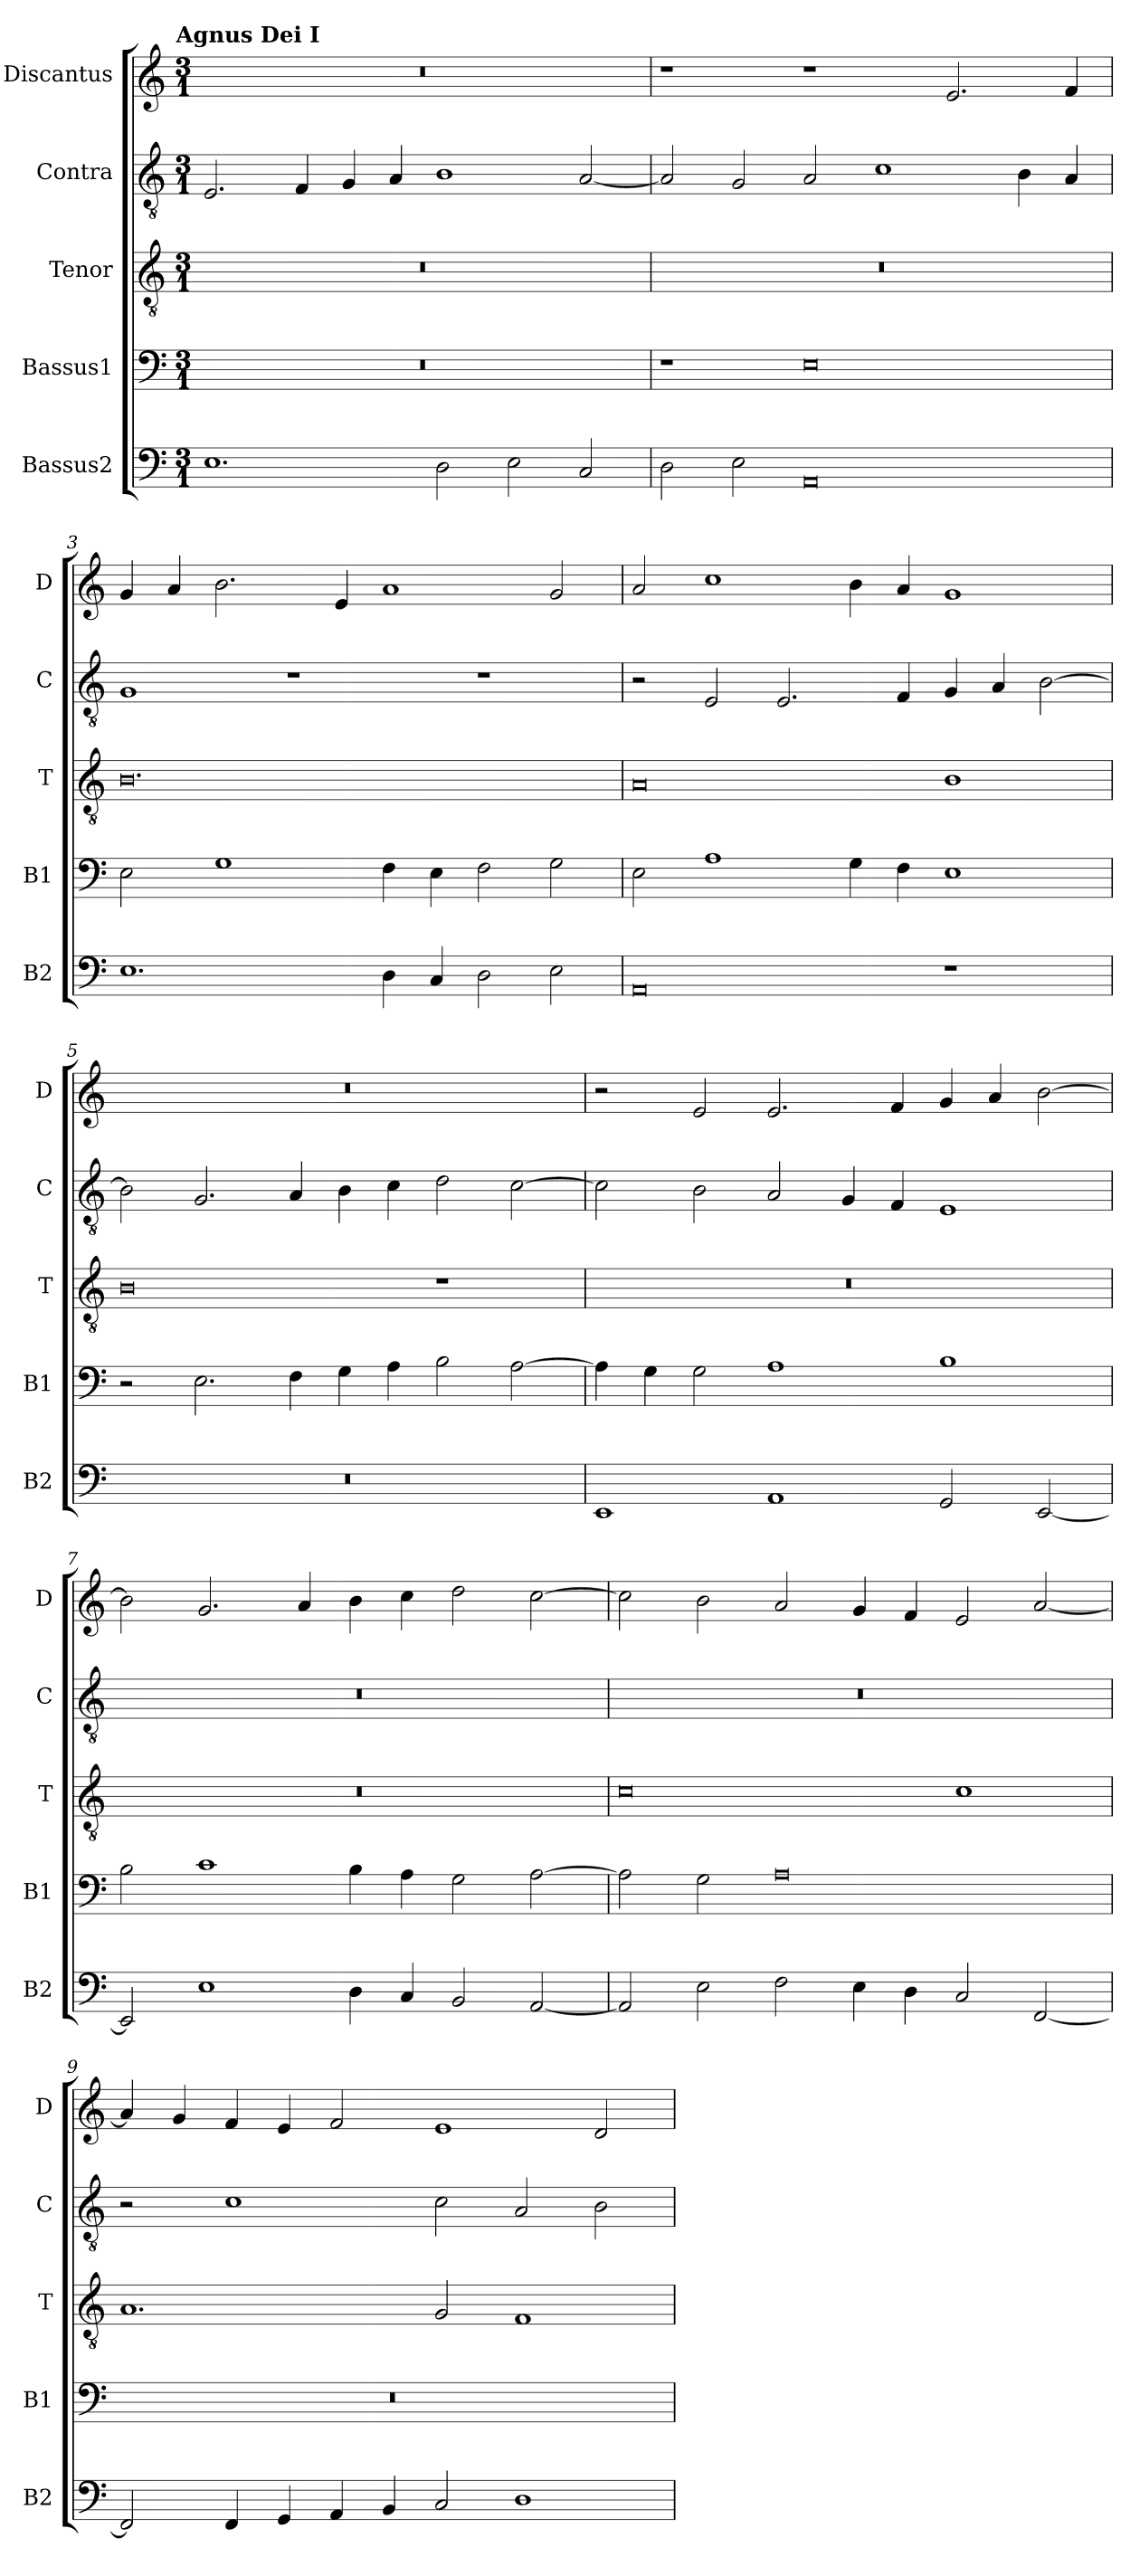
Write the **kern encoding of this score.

**kern	**kern	**kern	**kern	**kern
*part5	*part4	*part3	*part2	*part1
*staff5	*staff4	*staff3	*staff2	*staff1
*I"Bassus2	*I"Bassus1	*I"Tenor	*I"Contra	*I"Discantus
*I'B2	*I'B1	*I'T	*I'C	*I'D
*clefF4	*clefF4	*clefGv2	*clefGv2	*clefG2
*k[]	*k[]	*k[]	*k[]	*k[]
!!LO:TX:omd:t=Agnus Dei I
*M3/1	*M3/1	*M3/1	*M3/1	*M3/1
=1	=1	=1	=1	=1
1.E	0.r	0.r	2.E/	0.r
.	.	.	4F/	.
.	.	.	4G/	.
.	.	.	4A/	.
2D\	.	.	1B	.
2E\	.	.	.	.
2C/	.	.	[2A/	.
=2	=2	=2	=2	=2
2D\	1r	0.r	2A/]	1r
2E\	.	.	2G/	.
0AA	0E	.	2A/	1r
.	.	.	1c	.
.	.	.	.	2.e/
.	.	.	4B\	.
.	.	.	4A/	4f/
=3	=3	=3	=3	=3
1.E	2E\	0.B	1G	4g/
.	.	.	.	4a/
.	1G	.	.	2.b\
.	.	.	1r	.
.	.	.	.	4e/
4D\	4F\	.	.	1a
4C/	4E\	.	.	.
2D\	2F\	.	1r	.
2E\	2G\	.	.	2g/
=4	=4	=4	=4	=4
0AA	2E\	0A	2r	2a/
.	1A	.	2E/	1cc
.	.	.	2.E/	.
.	4G\	.	.	4b\
.	4F\	.	4F/	4a/
1r	1E	1B	4G/	1g
.	.	.	4A/	.
.	.	.	[2B\	.
=5	=5	=5	=5	=5
0.r	2r	0B	2B\]	0.r
.	2.E\	.	2.G/	.
.	4F\	.	4A/	.
.	4G\	.	4B\	.
.	4A\	.	4c\	.
.	2B\	1r	2d\	.
.	[2A\	.	[2c\	.
=6	=6	=6	=6	=6
1EE	4A\]	0.r	2c\]	2r
.	4G\	.	.	.
.	2G\	.	2B\	2e/
1AA	1A	.	2A/	2.e/
.	.	.	4G/	.
.	.	.	4F/	4f/
2GG/	1B	.	1E	4g/
.	.	.	.	4a/
[2EE/	.	.	.	[2b\
=7	=7	=7	=7	=7
2EE/]	2B\	0.r	0.r	2b\]
1E	1c	.	.	2.g/
.	.	.	.	4a/
4D\	4B\	.	.	4b\
4C/	4A\	.	.	4cc\
2BB/	2G\	.	.	2dd\
[2AA/	[2A\	.	.	[2cc\
=8	=8	=8	=8	=8
2AA/]	2A\]	0c	0.r	2cc\]
2E\	2G\	.	.	2b\
2F\	0A	.	.	2a/
4E\	.	.	.	4g/
4D\	.	.	.	4f/
2C/	.	1c	.	2e/
[2FF/	.	.	.	[2a/
=9	=9	=9	=9	=9
2FF/]	0.r	1.A	2r	4a/]
.	.	.	.	4g/
4FF/	.	.	1c	4f/
4GG/	.	.	.	4e/
4AA/	.	.	.	2f/
4BB/	.	.	.	.
2C/	.	2G/	2c\	1e
1D	.	1F	2A/	.
.	.	.	2B\	2d/
=	=	=	=	=
*-	*-	*-	*-	*-
